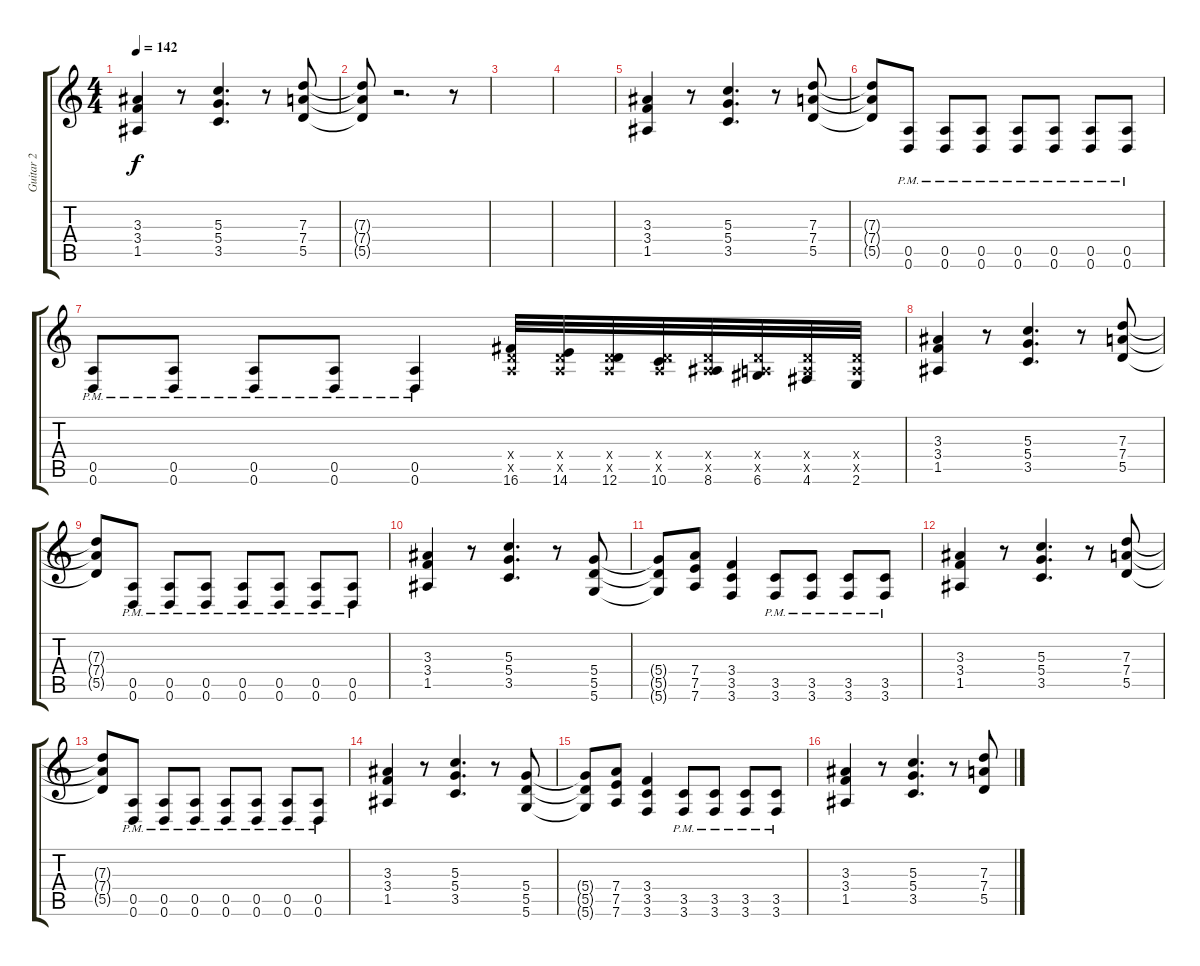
\track ("Guitar 2" "Guitar 2") {instrument distortionguitar}
\staff {score tabs}
\tuning (E4 B3 G3 D3 A2 D2) {hide}
\ts (4 4)
\tempo 142
\clef g2
\ks c
(3.3 3.4 1.5).4{dy f} r.8 (5.3 5.4 3.5).4{d} r.8 (7.3 7.4 5.5).8 |
(7.3{t} 7.4{t} 5.5{t}).8 r.2{d} r.8 |
|
|
(3.3 3.4 1.5).4 r.8 (5.3 5.4 3.5).4{d} r.8 (7.3 7.4 5.5).8 |
(7.3{t} 7.4{t} 5.5{t}).8 (0.5{pm} 0.6{pm}).8 (0.5{pm} 0.6{pm}).8 (0.5{pm} 0.6{pm}).8 (0.5{pm} 0.6{pm}).8 (0.5{pm} 0.6{pm}).8 (0.5{pm} 0.6{pm}).8 (0.5{pm} 0.6{pm}).8 |
(0.5{pm} 0.6{pm}).8 (0.5{pm} 0.6{pm}).8 (0.5{pm} 0.6{pm}).8 (0.5{pm} 0.6{pm}).8 (0.5{pm} 0.6{pm}).4 (0.4{x} 0.5{x} 16.6).32 (0.4{x} 0.5{x} 14.6).32 (0.4{x} 0.5{x} 12.6).32 (0.4{x} 0.5{x} 10.6).32 (0.4{x} 0.5{x} 8.6).32 (0.4{x} 0.5{x} 6.6).32 (0.4{x} 0.5{x} 4.6).32 (0.4{x} 0.5{x} 2.6).32 |
(3.3 3.4 1.5).4 r.8 (5.3 5.4 3.5).4{d} r.8 (7.3 7.4 5.5).8 |
(7.3{t} 7.4{t} 5.5{t}).8 (0.5{pm} 0.6{pm}).8 (0.5{pm} 0.6{pm}).8 (0.5{pm} 0.6{pm}).8 (0.5{pm} 0.6{pm}).8 (0.5{pm} 0.6{pm}).8 (0.5{pm} 0.6{pm}).8 (0.5{pm} 0.6{pm}).8 |
(3.3 3.4 1.5).4 r.8 (5.3 5.4 3.5).4{d} r.8 (5.4 5.5 5.6).8 |
(5.4{t} 5.5{t} 5.6{t}).8 (7.4 7.5 7.6).8 (3.4 3.5 3.6).4 (3.5{pm} 3.6{pm}).8 (3.5{pm} 3.6{pm}).8 (3.5{pm} 3.6{pm}).8 (3.5{pm} 3.6{pm}).8 |
(3.3 3.4 1.5).4 r.8 (5.3 5.4 3.5).4{d} r.8 (7.3 7.4 5.5).8 |
(7.3{t} 7.4{t} 5.5{t}).8 (0.5{pm} 0.6{pm}).8 (0.5{pm} 0.6{pm}).8 (0.5{pm} 0.6{pm}).8 (0.5{pm} 0.6{pm}).8 (0.5{pm} 0.6{pm}).8 (0.5{pm} 0.6{pm}).8 (0.5{pm} 0.6{pm}).8 |
(3.3 3.4 1.5).4 r.8 (5.3 5.4 3.5).4{d} r.8 (5.4 5.5 5.6).8 |
(5.4{t} 5.5{t} 5.6{t}).8 (7.4 7.5 7.6).8 (3.4 3.5 3.6).4 (3.5{pm} 3.6{pm}).8 (3.5{pm} 3.6{pm}).8 (3.5{pm} 3.6{pm}).8 (3.5{pm} 3.6{pm}).8 |
(3.3 3.4 1.5).4 r.8 (5.3 5.4 3.5).4{d} r.8 (7.3 7.4 5.5).8
